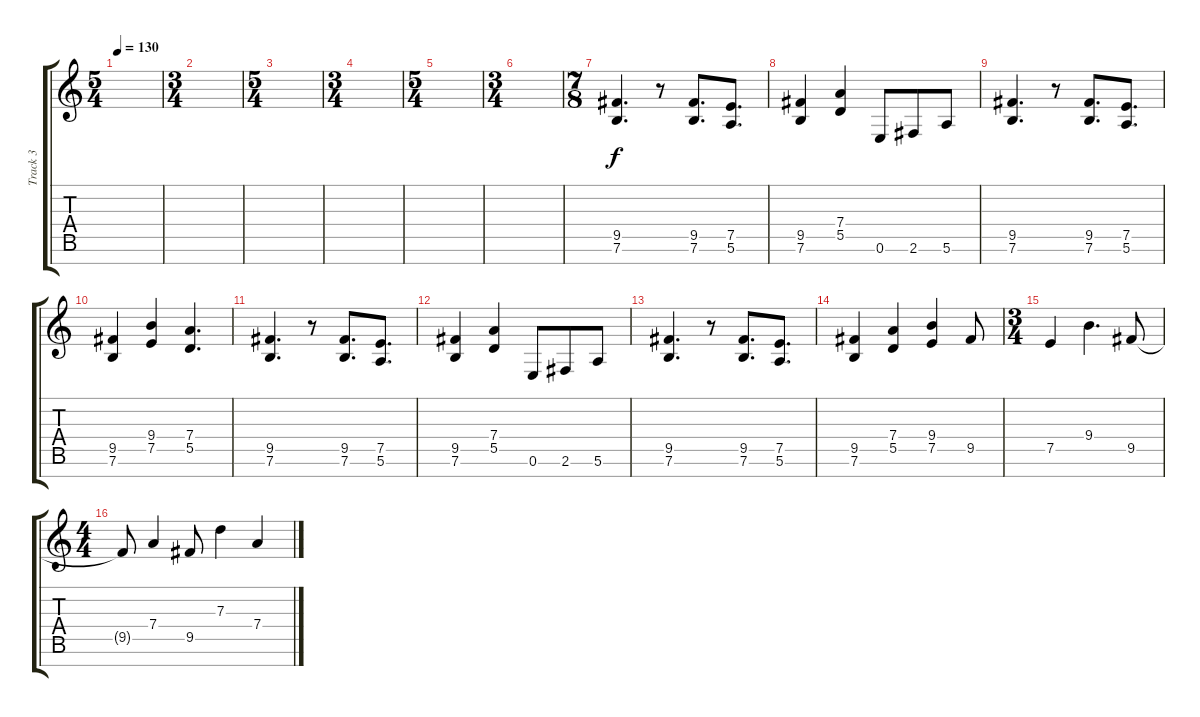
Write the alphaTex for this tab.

\track ("Track 3" "Track 3") {instrument electricguitarclean}
\staff {score tabs}
\tuning (E4 B3 G3 D3 A2 E2 B1) {hide}
\ts (5 4)
\tempo 130
\clef g2
\ks c
|
\ts (3 4)
|
\ts (5 4)
|
\ts (3 4)
|
\ts (5 4)
|
\ts (3 4)
|
\ts (7 8)
(9.5 7.6).4{d instrument acousticguitarsteel} r.8 (9.5 7.6).8{d} (7.5 5.6).8{d} |
(9.5 7.6).4 (7.4 5.5).4 0.6.8 2.6.8 5.6.8 |
(9.5 7.6).4{d} r.8 (9.5 7.6).8{d} (7.5 5.6).8{d} |
(9.5 7.6).4 (9.4 7.5).4 (7.4 5.5).4{d} |
(9.5 7.6).4{d} r.8 (9.5 7.6).8{d} (7.5 5.6).8{d} |
(9.5 7.6).4 (7.4 5.5).4 0.6.8 2.6.8 5.6.8 |
(9.5 7.6).4{d} r.8 (9.5 7.6).8{d} (7.5 5.6).8{d} |
(9.5 7.6).4 (7.4 5.5).4 (9.4 7.5).4 9.5.8 |
\ts (3 4)
7.5.4 9.4.4{d} 9.5.8 |
\ts (4 4)
9.5{t}.8 7.4.4 9.5.8 7.3.4 7.4.4
